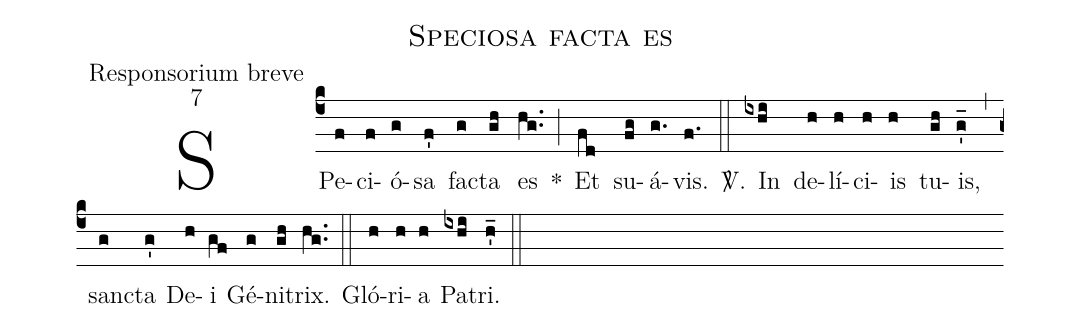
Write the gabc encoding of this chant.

name:Speciosa facta es;
office-part:Responsorium breve;
mode:7;
%%
(c4) SPe(f)ci(f)ó(g)sa(f') fa(g)cta(gh) es(hg..) *(;) Et(fd) su(fg)á(g.)vis.(f.) <sp>V/</sp>.(::) In(ixhi) de(h)lí(h)ci(h)is(h) tu(gh)is,(g'_) (,) san(g)cta(g') De(h)i(gf) Gé(g)ni(gh)trix.(hg..) (::) Gló(h)ri(h)a(h) Pa(ixhi)tri.(h'_) (::)
